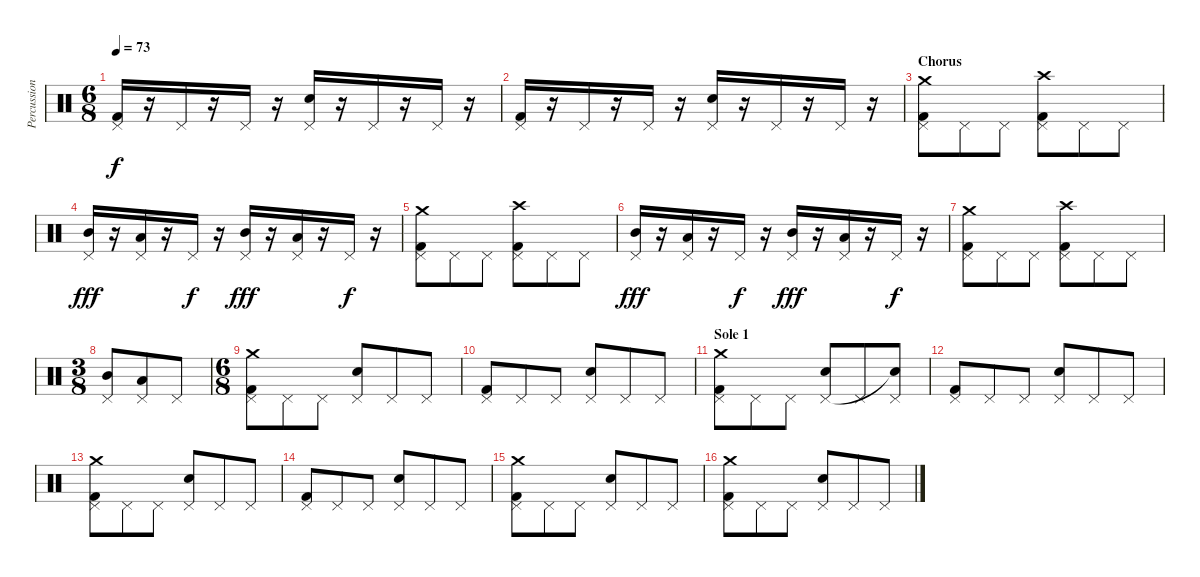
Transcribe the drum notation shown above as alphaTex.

\track ("Percussion" "Percussion") {instrument percussion}
\staff {score}
\articulation defaults
\ts (6 8)
\tempo 73
\clef neutral
\ks c
("Kick (hit) 2" "Pedal Hi-Hat (hit)").16{dy f} r.16 "Pedal Hi-Hat (hit)".16 r.16 "Pedal Hi-Hat (hit)".16 r.16 ("Electric Snare (hit)" "Pedal Hi-Hat (hit)").16 r.16 "Pedal Hi-Hat (hit)".16 r.16 "Pedal Hi-Hat (hit)".16 r.16 |
("Kick (hit) 2" "Pedal Hi-Hat (hit)").16 r.16 "Pedal Hi-Hat (hit)".16 r.16 "Pedal Hi-Hat (hit)".16 r.16 ("Electric Snare (hit)" "Pedal Hi-Hat (hit)").16 r.16 "Pedal Hi-Hat (hit)".16 r.16 "Pedal Hi-Hat (hit)".16 r.16 |
\section ("" "Chorus")
("Kick (hit) 2" "Crash medium (hit)" "Pedal Hi-Hat (hit)").8 "Pedal Hi-Hat (hit)".8 "Pedal Hi-Hat (hit)".8 ("Kick (hit) 2" "Crash high (hit)" "Pedal Hi-Hat (hit)").8 "Pedal Hi-Hat (hit)".8 "Pedal Hi-Hat (hit)".8 |
("Mid Tom (hit)" "Pedal Hi-Hat (hit)").16{dy fff} r.16 ("Low Tom (hit)" "Pedal Hi-Hat (hit)").16 r.16 "Pedal Hi-Hat (hit)".16{dy f} r.16 ("Mid Tom (hit)" "Pedal Hi-Hat (hit)").16{dy fff} r.16 ("Low Tom (hit)" "Pedal Hi-Hat (hit)").16 r.16 "Pedal Hi-Hat (hit)".16{dy f} r.16 |
("Kick (hit) 2" "Crash medium (hit)" "Pedal Hi-Hat (hit)").8 "Pedal Hi-Hat (hit)".8 "Pedal Hi-Hat (hit)".8 ("Kick (hit) 2" "Crash high (hit)" "Pedal Hi-Hat (hit)").8 "Pedal Hi-Hat (hit)".8 "Pedal Hi-Hat (hit)".8 |
("Mid Tom (hit)" "Pedal Hi-Hat (hit)").16{dy fff} r.16 ("Low Tom (hit)" "Pedal Hi-Hat (hit)").16 r.16 "Pedal Hi-Hat (hit)".16{dy f} r.16 ("Mid Tom (hit)" "Pedal Hi-Hat (hit)").16{dy fff} r.16 ("Low Tom (hit)" "Pedal Hi-Hat (hit)").16 r.16 "Pedal Hi-Hat (hit)".16{dy f} r.16 |
("Kick (hit) 2" "Crash medium (hit)" "Pedal Hi-Hat (hit)").8 "Pedal Hi-Hat (hit)".8 "Pedal Hi-Hat (hit)".8 ("Kick (hit) 2" "Crash high (hit)" "Pedal Hi-Hat (hit)").8 "Pedal Hi-Hat (hit)".8 "Pedal Hi-Hat (hit)".8 |
\ts (3 8)
("Mid Tom (hit)" "Pedal Hi-Hat (hit)").8 ("Low Tom (hit)" "Pedal Hi-Hat (hit)").8 "Pedal Hi-Hat (hit)".8 |
\ts (6 8)
("Kick (hit) 2" "Pedal Hi-Hat (hit)" "Crash medium (hit)").8 "Pedal Hi-Hat (hit)".8 "Pedal Hi-Hat (hit)".8 ("Electric Snare (hit)" "Pedal Hi-Hat (hit)").8 "Pedal Hi-Hat (hit)".8 "Pedal Hi-Hat (hit)".8 |
("Kick (hit) 2" "Pedal Hi-Hat (hit)").8 "Pedal Hi-Hat (hit)".8 "Pedal Hi-Hat (hit)".8 ("Electric Snare (hit)" "Pedal Hi-Hat (hit)").8 "Pedal Hi-Hat (hit)".8 "Pedal Hi-Hat (hit)".8 |
\section ("" "Sole 1")
("Kick (hit) 2" "Pedal Hi-Hat (hit)" "Crash medium (hit)").8 "Pedal Hi-Hat (hit)".8 "Pedal Hi-Hat (hit)".8 ("Electric Snare (hit)" "Pedal Hi-Hat (hit)").8 "Pedal Hi-Hat (hit)".8 ("Pedal Hi-Hat (hit)" "Snare (hit)"{t}).8 |
("Kick (hit) 2" "Pedal Hi-Hat (hit)").8 "Pedal Hi-Hat (hit)".8 "Pedal Hi-Hat (hit)".8 ("Electric Snare (hit)" "Pedal Hi-Hat (hit)").8 "Pedal Hi-Hat (hit)".8 "Pedal Hi-Hat (hit)".8 |
("Kick (hit) 2" "Pedal Hi-Hat (hit)" "Crash medium (hit)").8 "Pedal Hi-Hat (hit)".8 "Pedal Hi-Hat (hit)".8 ("Electric Snare (hit)" "Pedal Hi-Hat (hit)").8 "Pedal Hi-Hat (hit)".8 "Pedal Hi-Hat (hit)".8 |
("Kick (hit) 2" "Pedal Hi-Hat (hit)").8 "Pedal Hi-Hat (hit)".8 "Pedal Hi-Hat (hit)".8 ("Electric Snare (hit)" "Pedal Hi-Hat (hit)").8 "Pedal Hi-Hat (hit)".8 "Pedal Hi-Hat (hit)".8 |
("Kick (hit) 2" "Pedal Hi-Hat (hit)" "Crash medium (hit)").8 "Pedal Hi-Hat (hit)".8 "Pedal Hi-Hat (hit)".8 ("Electric Snare (hit)" "Pedal Hi-Hat (hit)").8 "Pedal Hi-Hat (hit)".8 "Pedal Hi-Hat (hit)".8 |
("Kick (hit) 2" "Pedal Hi-Hat (hit)" "Crash medium (hit)").8 "Pedal Hi-Hat (hit)".8 "Pedal Hi-Hat (hit)".8 ("Electric Snare (hit)" "Pedal Hi-Hat (hit)").8 "Pedal Hi-Hat (hit)".8 "Pedal Hi-Hat (hit)".8
